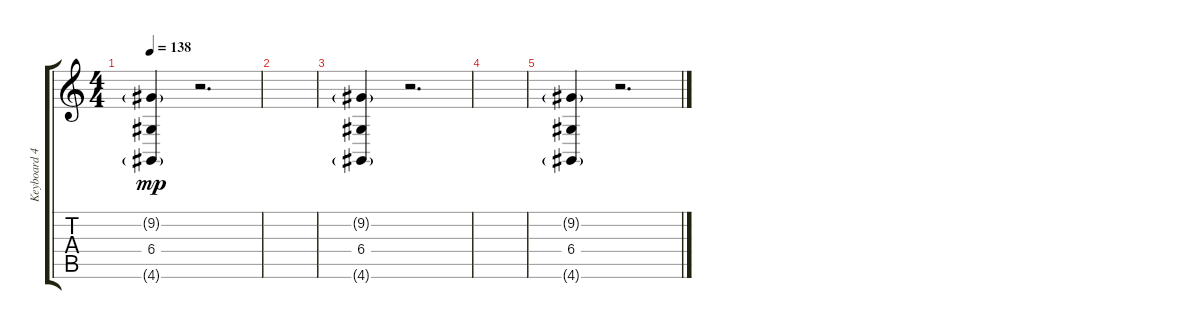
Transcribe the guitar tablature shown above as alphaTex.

\track ("Keyboard 4.2" "Keyboard 4") {instrument lead2sawtooth}
\staff {score tabs}
\tuning (E4 B3 G3 D3 A2 E2) {hide}
\ts (4 4)
\tempo 138
\clef g2
\ks c
(9.2{g} 6.4 4.6{g}).4{dy mp} r.2{d} |
|
(9.2{g} 6.4 4.6{g}).4 r.2{d} |
|
(9.2{g} 6.4 4.6{g}).4 r.2{d}
